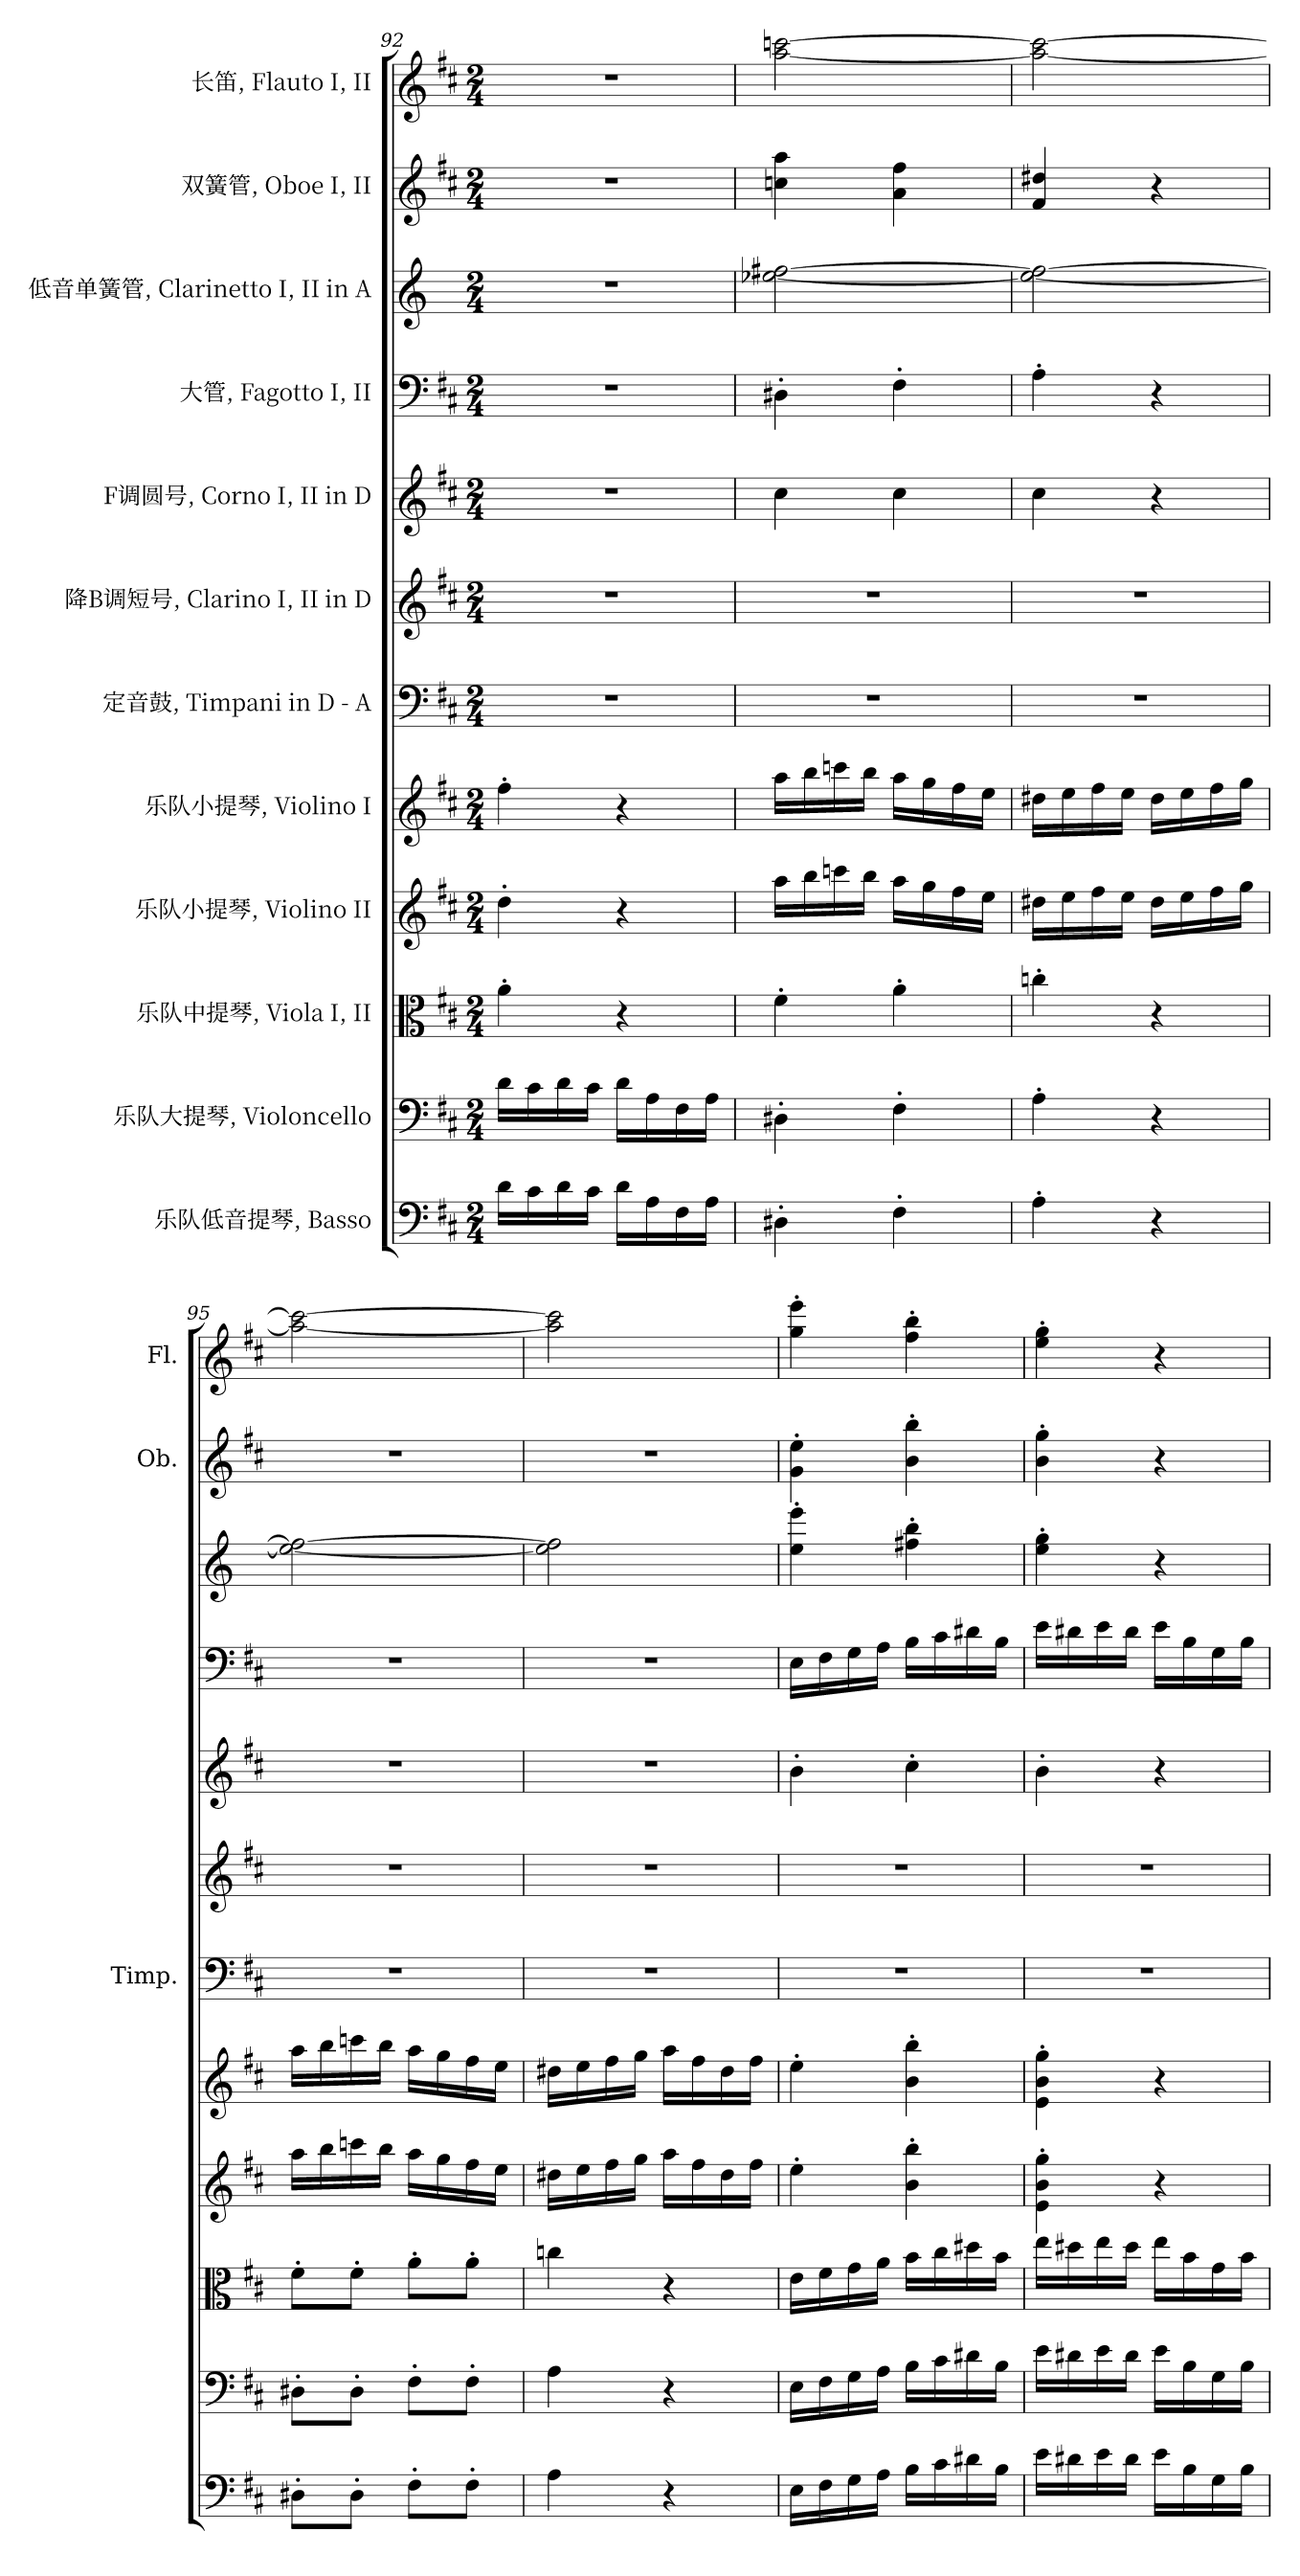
**kern	**kern	**kern	**kern	**kern	**kern	**kern	**kern	**kern	**kern	**kern	**kern
*part12	*part11	*part10	*part9	*part8	*part7	*part6	*part5	*part4	*part3	*part2	*part1
*staff12	*staff11	*staff10	*staff9	*staff8	*staff7	*staff6	*staff5	*staff4	*staff3	*staff2	*staff1
*I"乐队低音提琴, Basso	*I"乐队大提琴, Violoncello	*I"乐队中提琴, Viola I, II	*I"乐队小提琴, Violino II	*I"乐队小提琴, Violino I	*I"定音鼓, Timpani in D - A	*I"降B调短号, Clarino I, II in D	*I"F调圆号, Corno I, II in D	*I"大管, Fagotto I, II	*I"低音单簧管, Clarinetto I, II in A	*I"双簧管, Oboe I, II	*I"长笛, Flauto I, II
*	*	*	*	*	*I'Timp.	*	*	*	*	*I'Ob.	*I'Fl.
*clefF4	*clefF4	*clefC3	*clefG2	*clefG2	*clefF4	*clefG2	*clefG2	*clefF4	*clefG2	*clefG2	*clefG2
*ITrd7c12	*	*	*	*	*	*ITrd1c2	*ITrd4c7	*	*ITrd8c14	*	*
*k[f#c#]	*k[f#c#]	*k[f#c#]	*k[f#c#]	*k[f#c#]	*k[f#c#]	*k[]	*k[f#]	*k[f#c#]	*k[]	*k[f#c#]	*k[f#c#]
*M2/4	*M2/4	*M2/4	*M2/4	*M2/4	*M2/4	*M2/4	*M2/4	*M2/4	*M2/4	*M2/4	*M2/4
=92	=92	=92	=92	=92	=92	=92	=92	=92	=92	=92	=92
16D\LL	16d\LL	4a'\	4dd'\	4ff#'\	2r	2r	2r	2r	2r	2r	2r
16C#\	16c#\	.	.	.	.	.	.	.	.	.	.
16D\	16d\	.	.	.	.	.	.	.	.	.	.
16C#\JJ	16c#\JJ	.	.	.	.	.	.	.	.	.	.
16D\LL	16d\LL	4r	4r	4r	.	.	.	.	.	.	.
16AA\	16A\	.	.	.	.	.	.	.	.	.	.
16FF#\	16F#\	.	.	.	.	.	.	.	.	.	.
16AA\JJ	16A\JJ	.	.	.	.	.	.	.	.	.	.
=93	=93	=93	=93	=93	=93	=93	=93	=93	=93	=93	=93
4DD#X'\	4D#X'\	4f#'\	16aa\LL	16aa\LL	2r	2r	4f#\	4D#X'\	[2e-X\ [2f#X\	4ccn\ 4aa\	[2aa\ [2cccn\
.	.	.	16bb\	16bb\	.	.	.	.	.	.	.
.	.	.	16cccn\	16cccn\	.	.	.	.	.	.	.
.	.	.	16bb\JJ	16bb\JJ	.	.	.	.	.	.	.
4FF#'\	4F#'\	4a'\	16aa\LL	16aa\LL	.	.	4f#\	4F#'\	.	4a\ 4ff#\	.
.	.	.	16gg\	16gg\	.	.	.	.	.	.	.
.	.	.	16ff#\	16ff#\	.	.	.	.	.	.	.
.	.	.	16ee\JJ	16ee\JJ	.	.	.	.	.	.	.
!!LO:PB:g=z
=94	=94	=94	=94	=94	=94	=94	=94	=94	=94	=94	=94
4AA'\	4A'\	4ccn'\	16dd#X\LL	16dd#X\LL	2r	2r	4f#\	4A'\	2e-\_ 2f#\_	4f#/ 4dd#X/	2aa\_ 2ccc\_
.	.	.	16ee\	16ee\	.	.	.	.	.	.	.
.	.	.	16ff#\	16ff#\	.	.	.	.	.	.	.
.	.	.	16ee\JJ	16ee\JJ	.	.	.	.	.	.	.
4r	4r	4r	16dd#\LL	16dd#\LL	.	.	4r	4r	.	4r	.
.	.	.	16ee\	16ee\	.	.	.	.	.	.	.
.	.	.	16ff#\	16ff#\	.	.	.	.	.	.	.
.	.	.	16gg\JJ	16gg\JJ	.	.	.	.	.	.	.
=95	=95	=95	=95	=95	=95	=95	=95	=95	=95	=95	=95
8DD#X'\L	8D#X'\L	8f#'\L	16aa\LL	16aa\LL	2r	2r	2r	2r	2e-\_ 2f#\_	2r	2aa\_ 2ccc\_
.	.	.	16bb\	16bb\	.	.	.	.	.	.	.
8DD#'\J	8D#'\J	8f#'\J	16cccn\	16cccn\	.	.	.	.	.	.	.
.	.	.	16bb\JJ	16bb\JJ	.	.	.	.	.	.	.
8FF#'\L	8F#'\L	8a'\L	16aa\LL	16aa\LL	.	.	.	.	.	.	.
.	.	.	16gg\	16gg\	.	.	.	.	.	.	.
8FF#'\J	8F#'\J	8a'\J	16ff#\	16ff#\	.	.	.	.	.	.	.
.	.	.	16ee\JJ	16ee\JJ	.	.	.	.	.	.	.
=96	=96	=96	=96	=96	=96	=96	=96	=96	=96	=96	=96
4AA\	4A\	4ccn\	16dd#X\LL	16dd#X\LL	2r	2r	2r	2r	2e-\] 2f#\]	2r	2aa\] 2ccc\]
.	.	.	16ee\	16ee\	.	.	.	.	.	.	.
.	.	.	16ff#\	16ff#\	.	.	.	.	.	.	.
.	.	.	16gg\JJ	16gg\JJ	.	.	.	.	.	.	.
4r	4r	4r	16aa\LL	16aa\LL	.	.	.	.	.	.	.
.	.	.	16ff#\	16ff#\	.	.	.	.	.	.	.
.	.	.	16dd#\	16dd#\	.	.	.	.	.	.	.
.	.	.	16ff#\JJ	16ff#\JJ	.	.	.	.	.	.	.
=97	=97	=97	=97	=97	=97	=97	=97	=97	=97	=97	=97
16EE\LL	16E\LL	16e\LL	4ee'\	4ee'\	2r	2r	4e'\	16E\LL	4e\' 4ee\'	4g\' 4ee\'	4gg\' 4eee\'
16FF#\	16F#\	16f#\	.	.	.	.	.	16F#\	.	.	.
16GG\	16G\	16g\	.	.	.	.	.	16G\	.	.	.
16AA\JJ	16A\JJ	16a\JJ	.	.	.	.	.	16A\JJ	.	.	.
16BB\LL	16B\LL	16b\LL	4b\' 4bb\'	4b\' 4bb\'	.	.	4f#'\	16B\LL	4f#X\' 4b\'	4b\' 4bb\'	4ff#\' 4bb\'
16C#\	16c#\	16cc#\	.	.	.	.	.	16c#\	.	.	.
16D#X\	16d#X\	16dd#X\	.	.	.	.	.	16d#X\	.	.	.
16BB\JJ	16B\JJ	16b\JJ	.	.	.	.	.	16B\JJ	.	.	.
!!LO:PB:g=z
=98	=98	=98	=98	=98	=98	=98	=98	=98	=98	=98	=98
16E\LL	16e\LL	16ee\LL	4e\' 4b\' 4gg\'	4e\' 4b\' 4gg\'	2r	2r	4e'\	16e\LL	4e\' 4g\'	4b\' 4gg\'	4ee\' 4gg\'
16D#X\	16d#X\	16dd#X\	.	.	.	.	.	16d#X\	.	.	.
16E\	16e\	16ee\	.	.	.	.	.	16e\	.	.	.
16D#\JJ	16d#\JJ	16dd#\JJ	.	.	.	.	.	16d#\JJ	.	.	.
16E\LL	16e\LL	16ee\LL	4r	4r	.	.	4r	16e\LL	4r	4r	4r
16BB\	16B\	16b\	.	.	.	.	.	16B\	.	.	.
16GG\	16G\	16g\	.	.	.	.	.	16G\	.	.	.
16BB\JJ	16B\JJ	16b\JJ	.	.	.	.	.	16B\JJ	.	.	.
=	=	=	=	=	=	=	=	=	=	=	=
*-	*-	*-	*-	*-	*-	*-	*-	*-	*-	*-	*-
